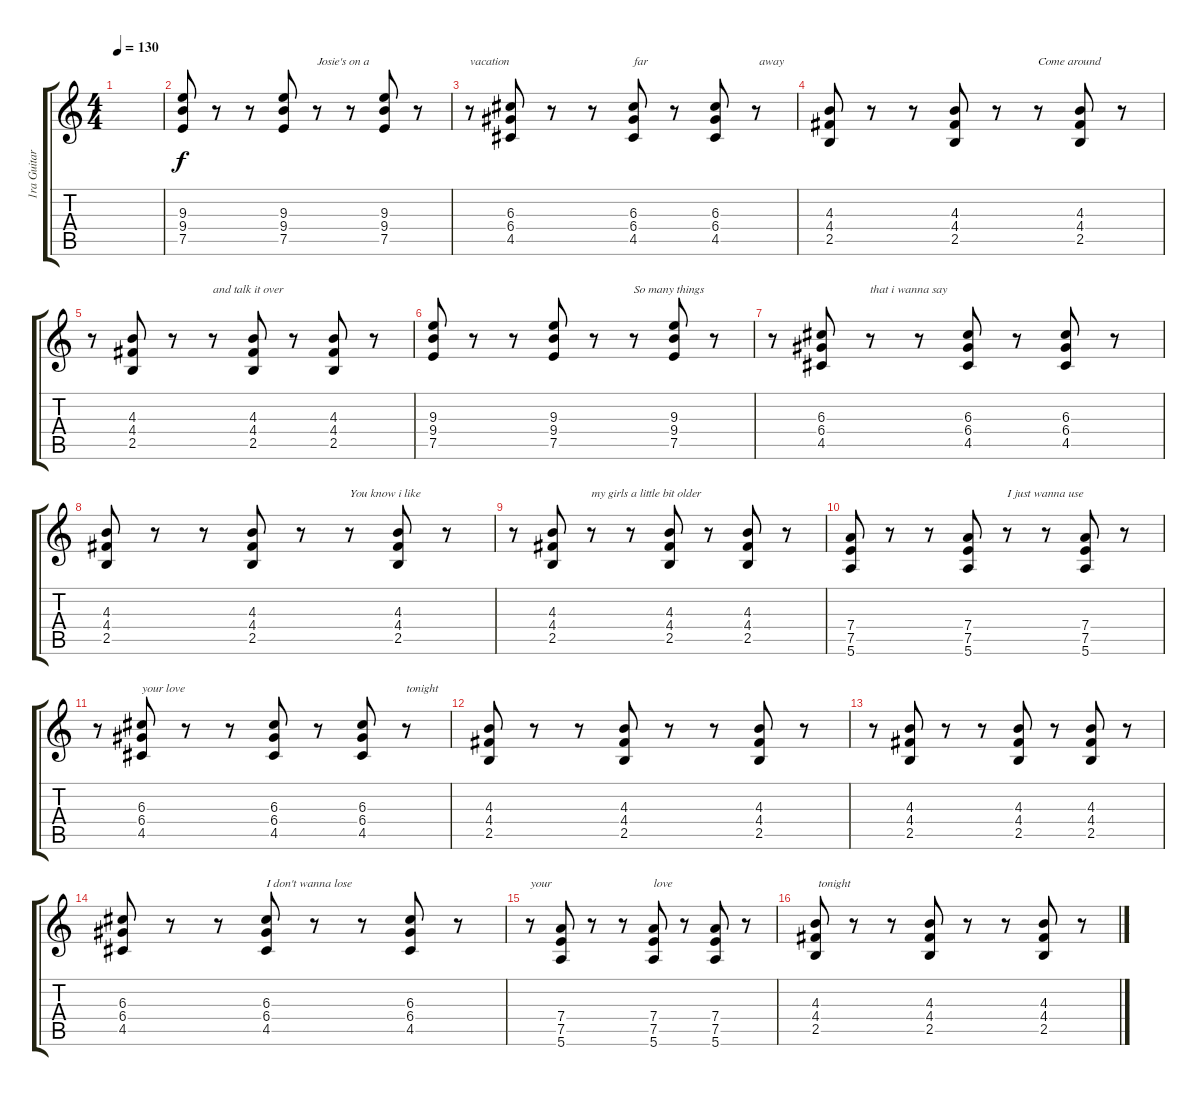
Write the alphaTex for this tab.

\track ("1ra Guitarra" "1ra Guitar") {instrument distortionguitar}
\staff {score tabs}
\tuning (E4 B3 G3 D3 A2 E2) {hide}
\ts (4 4)
\tempo 130
\clef g2
\ks c
|
(9.3 9.4 7.5).8 r.8 r.8 (9.3 9.4 7.5).8 r.8{txt "Josie's on a"} r.8 (9.3 9.4 7.5).8 r.8 |
r.8{txt "vacation"} (6.3 6.4 4.5).8 r.8 r.8 (6.3 6.4 4.5).8{txt "far"} r.8 (6.3 6.4 4.5).8 r.8{txt " away"} |
(4.3 4.4 2.5).8 r.8 r.8 (4.3 4.4 2.5).8 r.8 r.8{txt "Come around"} (4.3 4.4 2.5).8 r.8 |
r.8 (4.3 4.4 2.5).8 r.8 r.8{txt "and talk it over"} (4.3 4.4 2.5).8 r.8 (4.3 4.4 2.5).8 r.8 |
(9.3 9.4 7.5).8 r.8 r.8 (9.3 9.4 7.5).8 r.8 r.8{txt "So many things "} (9.3 9.4 7.5).8 r.8 |
r.8 (6.3 6.4 4.5).8 r.8{txt "that i wanna say"} r.8 (6.3 6.4 4.5).8 r.8 (6.3 6.4 4.5).8 r.8 |
(4.3 4.4 2.5).8 r.8 r.8 (4.3 4.4 2.5).8 r.8 r.8{txt "You know i like "} (4.3 4.4 2.5).8 r.8 |
r.8 (4.3 4.4 2.5).8 r.8{txt "my girls a little bit older"} r.8 (4.3 4.4 2.5).8 r.8 (4.3 4.4 2.5).8 r.8 |
(7.4 7.5 5.6).8 r.8 r.8 (7.4 7.5 5.6).8 r.8{txt "I just wanna use "} r.8 (7.4 7.5 5.6).8 r.8 |
r.8 (6.3 6.4 4.5).8{txt "your love "} r.8 r.8 (6.3 6.4 4.5).8 r.8 (6.3 6.4 4.5).8 r.8{txt "tonight"} |
(4.3 4.4 2.5).8 r.8 r.8 (4.3 4.4 2.5).8 r.8 r.8 (4.3 4.4 2.5).8 r.8 |
r.8 (4.3 4.4 2.5).8 r.8 r.8 (4.3 4.4 2.5).8 r.8 (4.3 4.4 2.5).8 r.8 |
(6.3 6.4 4.5).8 r.8 r.8 (6.3 6.4 4.5).8{txt "I don't wanna lose "} r.8 r.8 (6.3 6.4 4.5).8 r.8 |
r.8{txt "your "} (7.4 7.5 5.6).8 r.8 r.8 (7.4 7.5 5.6).8{txt "love"} r.8 (7.4 7.5 5.6).8 r.8 |
(4.3 4.4 2.5).8{txt " tonight"} r.8 r.8 (4.3 4.4 2.5).8 r.8 r.8 (4.3 4.4 2.5).8 r.8
